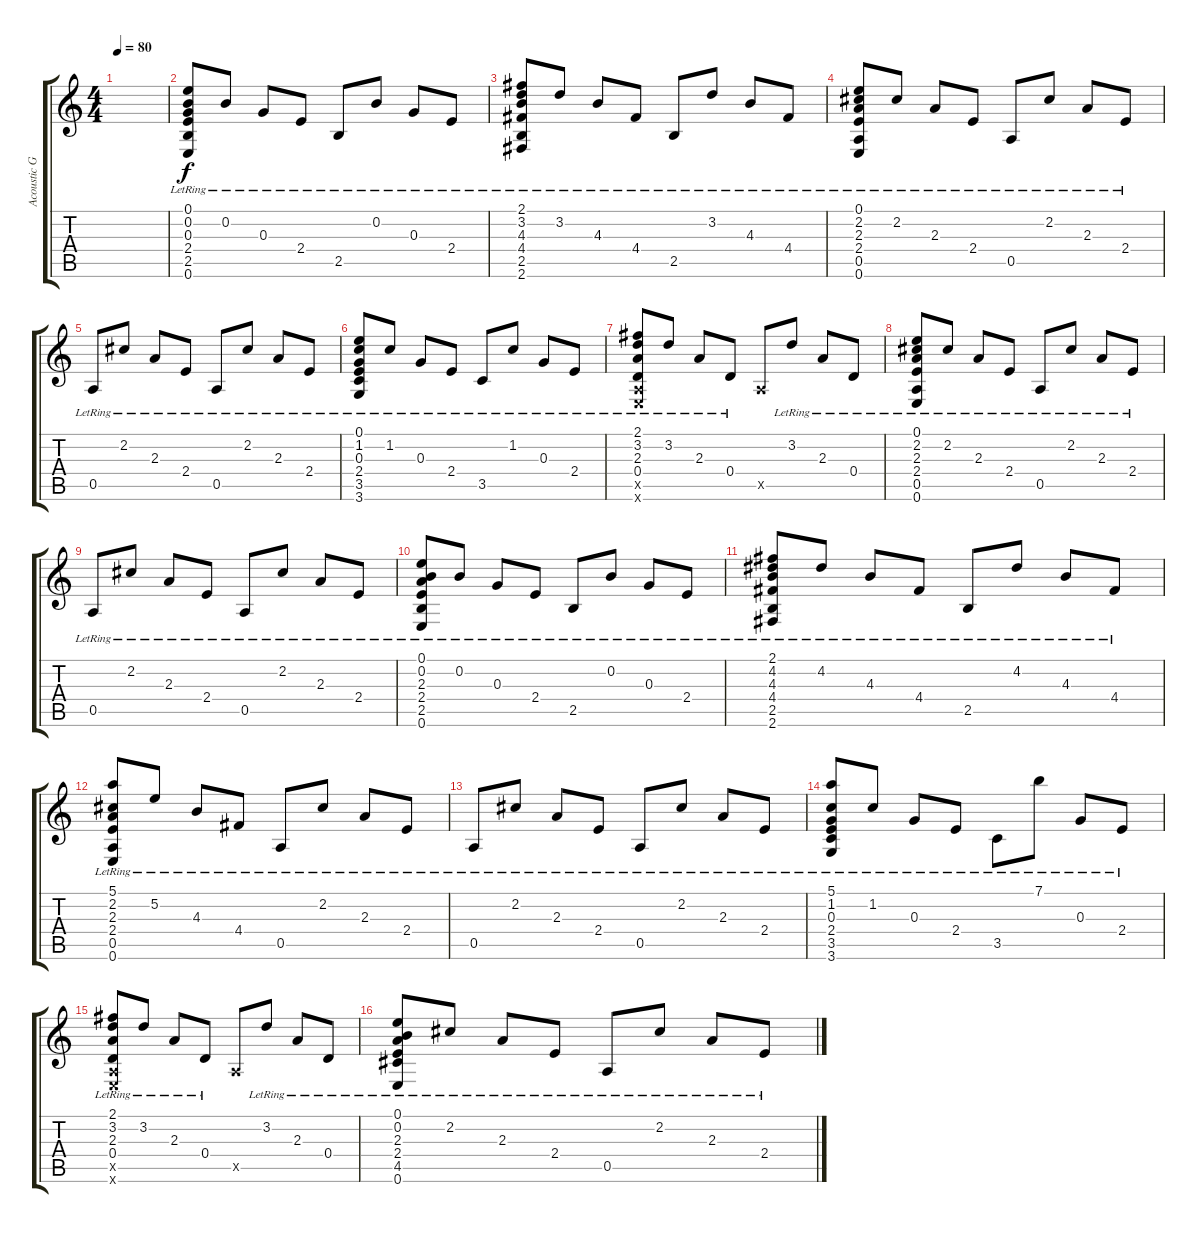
\track ("Acoustic Guitar" "Acoustic G") {instrument acousticguitarsteel}
\staff {score tabs}
\tuning (E4 B3 G3 D3 A2 E2) {hide}
\ts (4 4)
\tempo 80
\clef g2
\ks c
|
(0.1{lr} 0.2{lr} 0.3{lr} 2.4{lr} 2.5{lr} 0.6{lr}).8 0.2{lr}.8 0.3{lr}.8 2.4{lr}.8 2.5{lr}.8 0.2{lr}.8 0.3{lr}.8 2.4{lr}.8 |
(2.1{lr} 3.2{lr} 4.3{lr} 4.4{lr} 2.5{lr} 2.6{lr}).8 3.2{lr}.8 4.3{lr}.8 4.4{lr}.8 2.5{lr}.8 3.2{lr}.8 4.3{lr}.8 4.4{lr}.8 |
(0.1{lr} 2.2{lr} 2.3{lr} 2.4{lr} 0.5{lr} 0.6{lr}).8 2.2{lr}.8 2.3{lr}.8 2.4{lr}.8 0.5{lr}.8 2.2{lr}.8 2.3{lr}.8 2.4{lr}.8 |
0.5{lr}.8 2.2{lr}.8 2.3{lr}.8 2.4{lr}.8 0.5{lr}.8 2.2{lr}.8 2.3{lr}.8 2.4{lr}.8 |
(0.1{lr} 1.2{lr} 0.3{lr} 2.4{lr} 3.5{lr} 3.6{lr}).8 1.2{lr}.8 0.3{lr}.8 2.4{lr}.8 3.5{lr}.8 1.2{lr}.8 0.3{lr}.8 2.4{lr}.8 |
(2.1{lr} 3.2{lr} 2.3{lr} 0.4{lr} 0.5{x} 0.6{x}).8 3.2{lr}.8 2.3{lr}.8 0.4{lr}.8 0.5{x}.8 3.2{lr}.8 2.3{lr}.8 0.4{lr}.8 |
(0.1{lr} 2.2 2.3{lr} 2.4 0.5{lr} 0.6{lr}).8 2.2{lr}.8 2.3{lr}.8 2.4{lr}.8 0.5{lr}.8 2.2{lr}.8 2.3{lr}.8 2.4{lr}.8 |
0.5{lr}.8 2.2{lr}.8 2.3{lr}.8 2.4{lr}.8 0.5{lr}.8 2.2{lr}.8 2.3{lr}.8 2.4{lr}.8 |
(0.1{lr} 0.2{lr} 2.3{lr} 2.4{lr} 2.5{lr} 0.6{lr}).8 0.2{lr}.8 0.3{lr}.8 2.4{lr}.8 2.5{lr}.8 0.2{lr}.8 0.3{lr}.8 2.4{lr}.8 |
(2.1{lr} 4.2{lr} 4.3{lr} 4.4{lr} 2.5{lr} 2.6{lr}).8 4.2{lr}.8 4.3{lr}.8 4.4{lr}.8 2.5{lr}.8 4.2{lr}.8 4.3{lr}.8 4.4{lr}.8 |
(5.1{lr} 2.2{lr} 2.3{lr} 2.4{lr} 0.5{lr} 0.6{lr}).8 5.2{lr}.8 4.3{lr}.8 4.4{lr}.8 0.5{lr}.8 2.2{lr}.8 2.3{lr}.8 2.4{lr}.8 |
0.5{lr}.8 2.2{lr}.8 2.3{lr}.8 2.4{lr}.8 0.5{lr}.8 2.2{lr}.8 2.3{lr}.8 2.4{lr}.8 |
(5.1{lr} 1.2{lr} 0.3{lr} 2.4{lr} 3.5{lr} 3.6{lr}).8 1.2{lr}.8 0.3{lr}.8 2.4{lr}.8 3.5{lr}.8 7.1{lr}.8 0.3{lr}.8 2.4{lr}.8 |
(2.1{lr} 3.2{lr} 2.3{lr} 0.4{lr} 0.5{x} 0.6{x}).8 3.2{lr}.8 2.3{lr}.8 0.4{lr}.8 0.5{x}.8 3.2{lr}.8 2.3{lr}.8 0.4{lr}.8 |
(0.1{lr} 0.2{lr} 2.3{lr} 2.4{lr} 4.5{lr} 0.6{lr}).8 2.2{lr}.8 2.3{lr}.8 2.4{lr}.8 0.5{lr}.8 2.2{lr}.8 2.3{lr}.8 2.4{lr}.8
